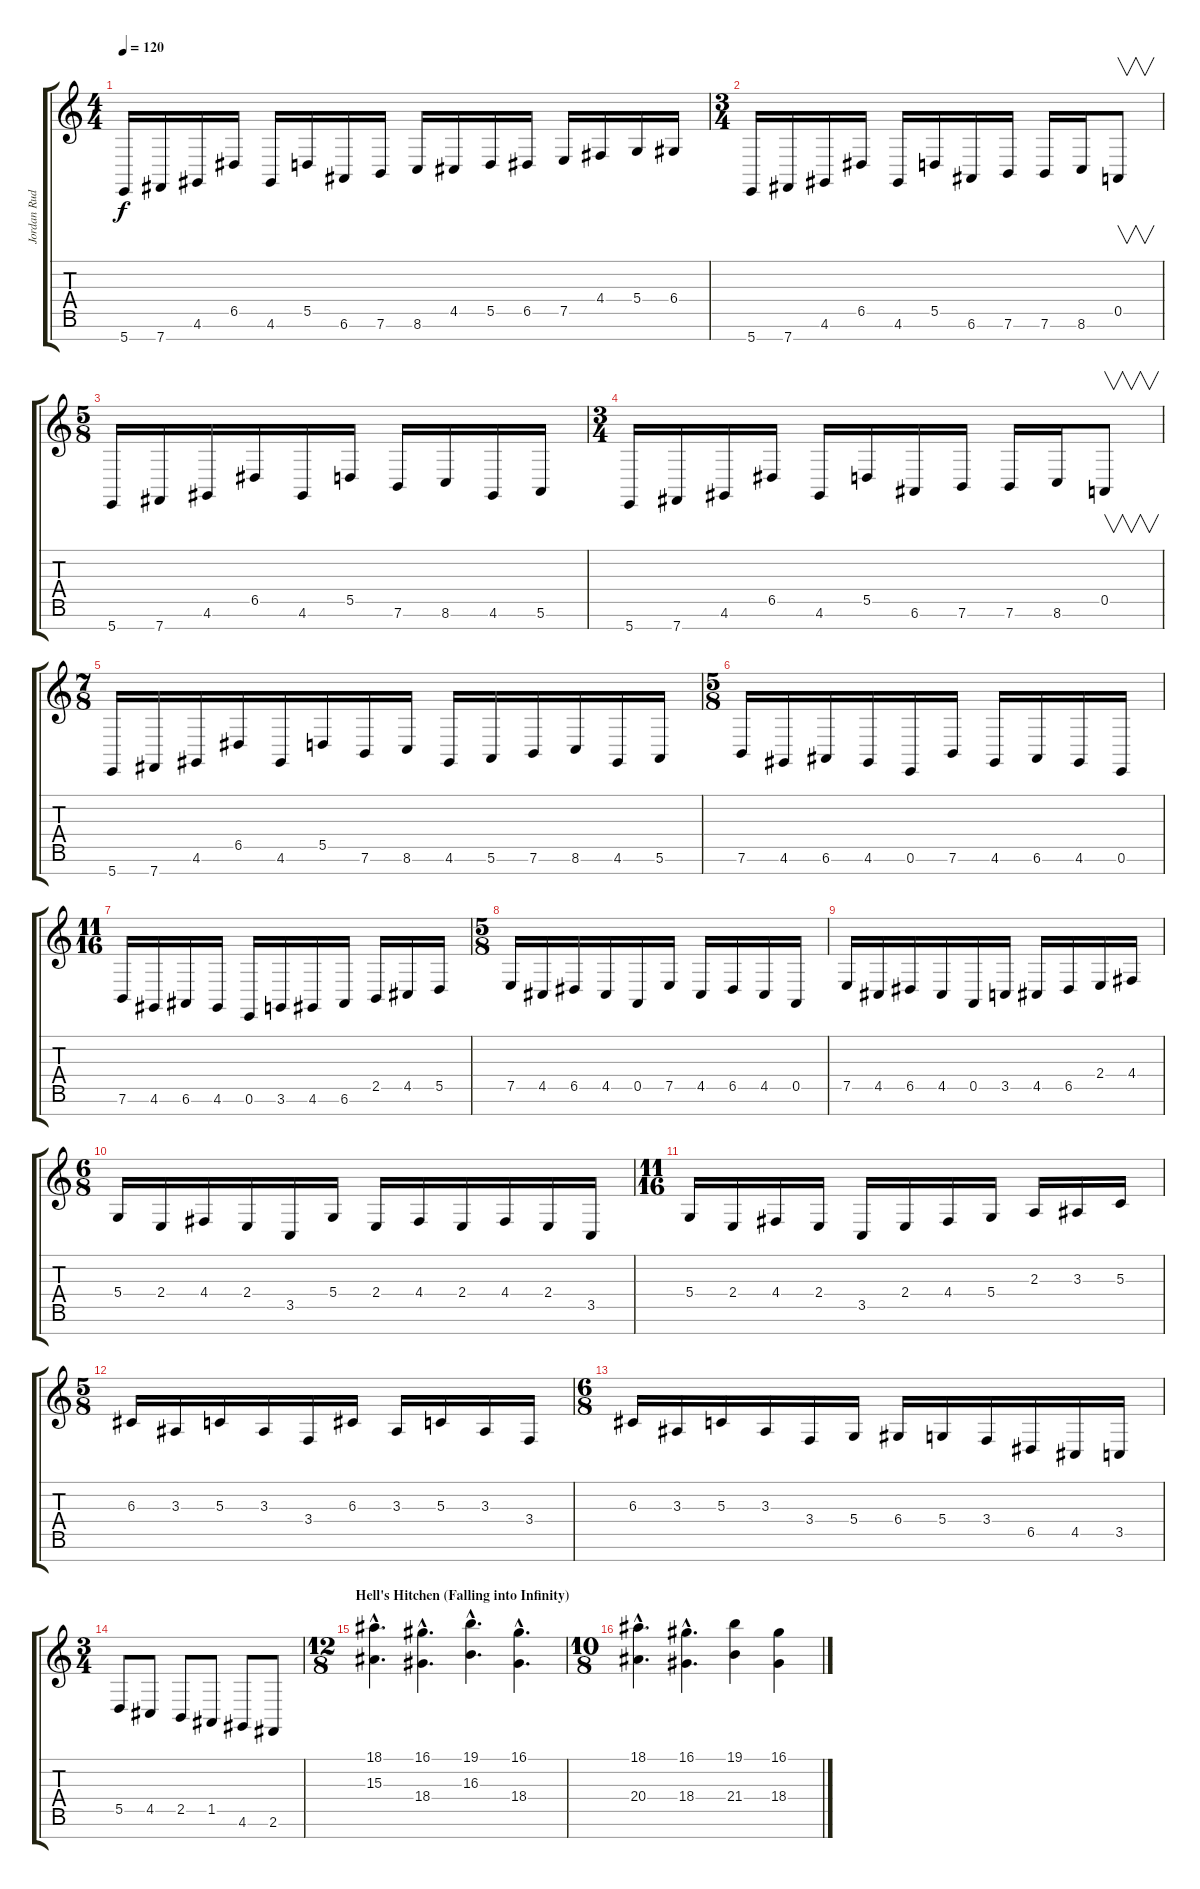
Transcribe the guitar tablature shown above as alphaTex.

\track ("Jordan Rudess Lead 2 (Dual Voice)" "Jordan Rud") {instrument lead2sawtooth}
\staff {score tabs}
\tuning (E4 B3 G3 D3 A2 E2 B1) {hide}
\ts (4 4)
\tempo 120
\clef g2
\ks c
5.7.16{dy f} 7.7.16 4.6.16 6.5.16 4.6.16 5.5.16 6.6.16 7.6.16 8.6.16 4.5.16 5.5.16 6.5.16 7.5.16 4.4.16 5.4.16 6.4.16 |
\ts (3 4)
5.7.16 7.7.16 4.6.16 6.5.16 4.6.16 5.5.16 6.6.16 7.6.16 7.6.16 8.6.16 0.5.8{v} |
\ts (5 8)
5.7.16 7.7.16 4.6.16 6.5.16 4.6.16 5.5.16 7.6.16 8.6.16 4.6.16 5.6.16 |
\ts (3 4)
5.7.16 7.7.16 4.6.16 6.5.16 4.6.16 5.5.16 6.6.16 7.6.16 7.6.16 8.6.16 0.5.8{v} |
\ts (7 8)
5.7.16 7.7.16 4.6.16 6.5.16 4.6.16 5.5.16 7.6.16 8.6.16 4.6.16 5.6.16 7.6.16 8.6.16 4.6.16 5.6.16 |
\ts (5 8)
7.6.16 4.6.16 6.6.16 4.6.16 0.6.16 7.6.16 4.6.16 6.6.16 4.6.16 0.6.16 |
\ts (11 16)
7.6.16 4.6.16 6.6.16 4.6.16 0.6.16 3.6.16 4.6.16 6.6.16 2.5.16 4.5.16 5.5.16 |
\ts (5 8)
7.5.16 4.5.16 6.5.16 4.5.16 0.5.16 7.5.16 4.5.16 6.5.16 4.5.16 0.5.16 |
7.5.16 4.5.16 6.5.16 4.5.16 0.5.16 3.5.16 4.5.16 6.5.16 2.4.16 4.4.16 |
\ts (6 8)
5.4.16 2.4.16 4.4.16 2.4.16 3.5.16 5.4.16 2.4.16 4.4.16 2.4.16 4.4.16 2.4.16 3.5.16 |
\ts (11 16)
5.4.16 2.4.16 4.4.16 2.4.16 3.5.16 2.4.16 4.4.16 5.4.16 2.3.16 3.3.16 5.3.16 |
\ts (5 8)
6.3.16 3.3.16 5.3.16 3.3.16 3.4.16 6.3.16 3.3.16 5.3.16 3.3.16 3.4.16 |
\ts (6 8)
6.3.16 3.3.16 5.3.16 3.3.16 3.4.16 5.4.16 6.4.16 5.4.16 3.4.16 6.5.16 4.5.16 3.5.16 |
\ts (3 4)
5.5.8 4.5.8 2.5.8 1.5.8 4.6.8 2.6.8 |
\ts (12 8)
\section ("" "Hell's Hitchen (Falling into Infinity)")
(18.1{hac} 15.3{hac}).4{d instrument tubularbells} (16.1{hac} 18.4{hac}).4{d} (19.1{hac} 16.3{hac}).4{d} (16.1{hac} 18.4{hac}).4{d} |
\ts (10 8)
(18.1{hac} 20.4{hac}).4{d} (16.1{hac} 18.4{hac}).4{d} (19.1 21.4).4 (16.1 18.4).4
